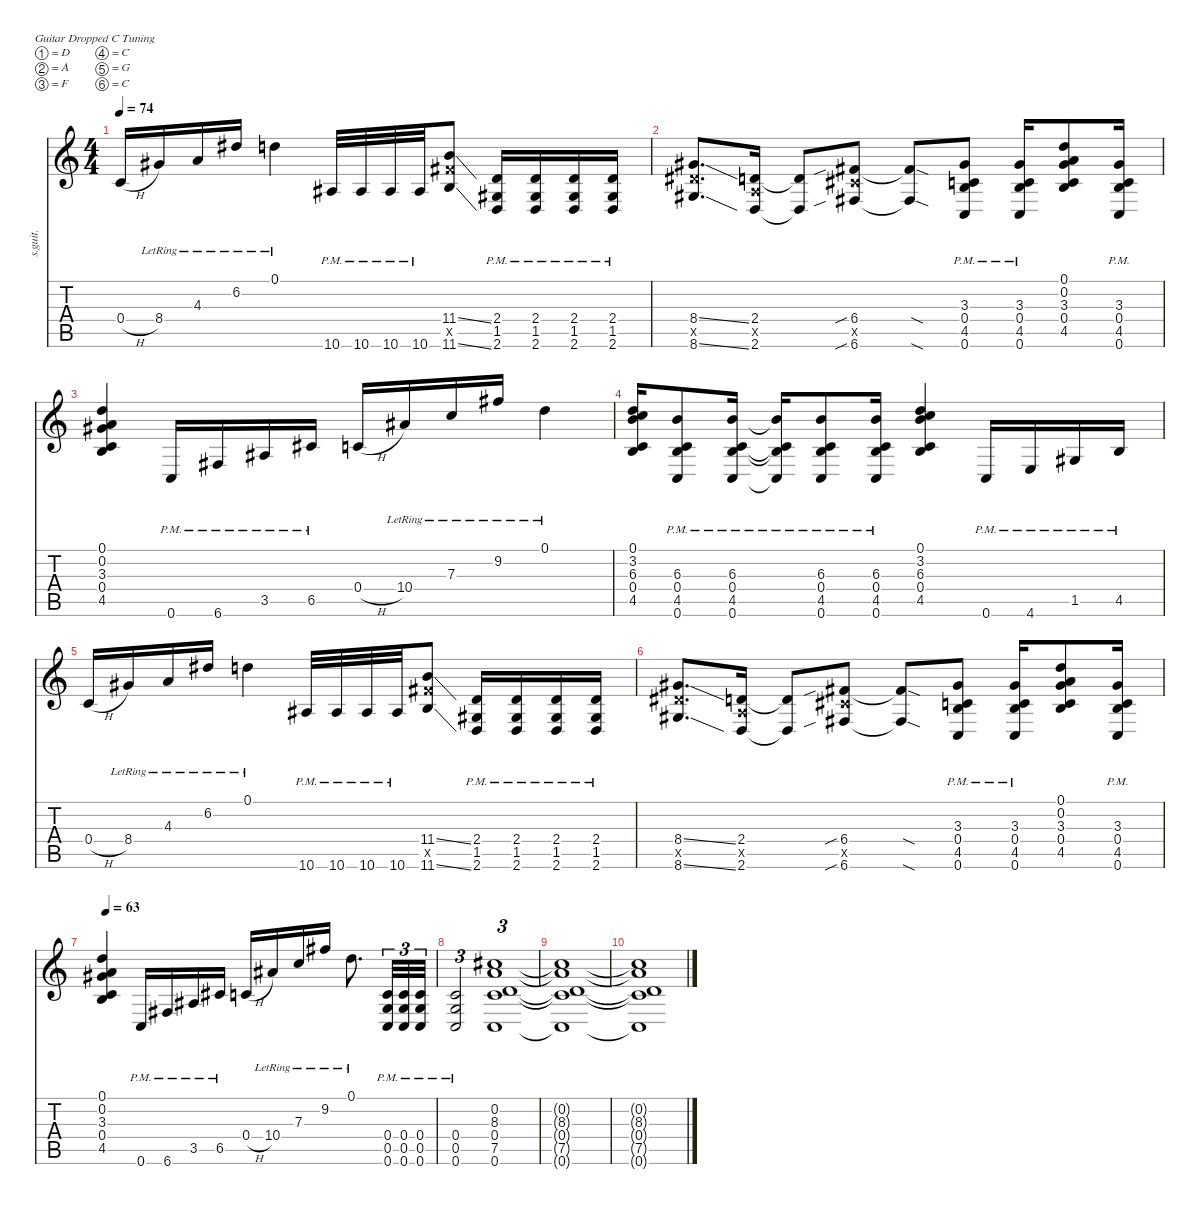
\defaultSystemsLayout 4
\hideDynamics
\bracketExtendMode nobrackets
\track ("Rhythm 2" "s.guit.") {instrument distortionguitar}
\staff {score tabs}
\tuning (D4 A3 F3 C3 G2 C2)
\ts (4 4)
\tempo 74
\clef g2
\ks c
0.4{h}.16{lyrics (0 "") lyrics (1 "") lyrics (2 "") lyrics (3 "") lyrics (4 "") dy mf} 8.4{lr acc #}.16{lyrics (0 "") lyrics (1 "") lyrics (2 "") lyrics (3 "") lyrics (4 "")} 4.3{lr}.16{lyrics (0 "") lyrics (1 "") lyrics (2 "") lyrics (3 "") lyrics (4 "")} 6.2{lr acc #}.16{lyrics (0 "") lyrics (1 "") lyrics (2 "") lyrics (3 "") lyrics (4 "")} 0.1{lr}.4{lyrics (0 "") lyrics (1 "") lyrics (2 "") lyrics (3 "") lyrics (4 "")} 10.6{pm acc #}.32{lyrics (0 "") lyrics (1 "") lyrics (2 "") lyrics (3 "") lyrics (4 "")} 10.6{pm acc #}.32{lyrics (0 "") lyrics (1 "") lyrics (2 "") lyrics (3 "") lyrics (4 "")} 10.6{pm acc #}.32{lyrics (0 "") lyrics (1 "") lyrics (2 "") lyrics (3 "") lyrics (4 "")} 10.6{pm acc #}.32{lyrics (0 "") lyrics (1 "") lyrics (2 "") lyrics (3 "") lyrics (4 "")} (11.4{ss} 11.6{ss} 11.5{x acc #}).8{lyrics (0 "") lyrics (1 "") lyrics (2 "") lyrics (3 "") lyrics (4 "")} (2.4{pm} 1.5{pm acc #} 2.6{pm}).16{lyrics (0 "") lyrics (1 "") lyrics (2 "") lyrics (3 "") lyrics (4 "")} (2.4{pm} 1.5{pm acc #} 2.6{pm}).16{lyrics (0 "") lyrics (1 "") lyrics (2 "") lyrics (3 "") lyrics (4 "")} (2.4{pm} 1.5{pm acc #} 2.6{pm}).16{lyrics (0 "") lyrics (1 "") lyrics (2 "") lyrics (3 "") lyrics (4 "")} (2.4{pm} 1.5{pm acc #} 2.6{pm}).16{lyrics (0 "") lyrics (1 "") lyrics (2 "") lyrics (3 "") lyrics (4 "")} |
(8.4{ss acc #} 8.6{ss acc #} 8.5{x acc #}).8{d lyrics (0 "") lyrics (1 "") lyrics (2 "") lyrics (3 "") lyrics (4 "")} (2.4 2.6 2.5{x}).16{lyrics (0 "") lyrics (1 "") lyrics (2 "") lyrics (3 "") lyrics (4 "")} (2.4{t} 2.6{t}).8{lyrics (0 "") lyrics (1 "") lyrics (2 "") lyrics (3 "") lyrics (4 "")} (6.4{sib acc #} 6.6{sib acc #} 6.5{x acc #}).8{lyrics (0 "") lyrics (1 "") lyrics (2 "") lyrics (3 "") lyrics (4 "")} (6.4{sod t acc #} 6.6{sod t acc #}).8{lyrics (0 "") lyrics (1 "") lyrics (2 "") lyrics (3 "") lyrics (4 "")} (0.4{pm} 4.5{pm} 0.6{pm} 3.3{pm acc #}).8{lyrics (0 "") lyrics (1 "") lyrics (2 "") lyrics (3 "") lyrics (4 "")} (0.4{pm} 4.5{pm} 0.6{pm} 3.3{pm acc #}).16{lyrics (0 "") lyrics (1 "") lyrics (2 "") lyrics (3 "") lyrics (4 "")} (3.3{acc #} 0.4 4.5 0.2 0.1).8{lyrics (0 "") lyrics (1 "") lyrics (2 "") lyrics (3 "") lyrics (4 "")} (0.4{pm} 4.5{pm} 0.6{pm} 3.3{pm acc #}).16{lyrics (0 "") lyrics (1 "") lyrics (2 "") lyrics (3 "") lyrics (4 "")} |
(3.3{acc #} 0.4 4.5 0.2 0.1).4{lyrics (0 "") lyrics (1 "") lyrics (2 "") lyrics (3 "") lyrics (4 "")} 0.6{pm}.16{lyrics (0 "") lyrics (1 "") lyrics (2 "") lyrics (3 "") lyrics (4 "")} 6.6{pm acc #}.16{lyrics (0 "") lyrics (1 "") lyrics (2 "") lyrics (3 "") lyrics (4 "")} 3.5{pm acc #}.16{lyrics (0 "") lyrics (1 "") lyrics (2 "") lyrics (3 "") lyrics (4 "")} 6.5{pm acc #}.16{lyrics (0 "") lyrics (1 "") lyrics (2 "") lyrics (3 "") lyrics (4 "")} 0.4{h}.16{lyrics (0 "") lyrics (1 "") lyrics (2 "") lyrics (3 "") lyrics (4 "")} 10.4{lr acc #}.16{lyrics (0 "") lyrics (1 "") lyrics (2 "") lyrics (3 "") lyrics (4 "")} 7.3{lr}.16{lyrics (0 "") lyrics (1 "") lyrics (2 "") lyrics (3 "") lyrics (4 "")} 9.2{lr acc #}.16{lyrics (0 "") lyrics (1 "") lyrics (2 "") lyrics (3 "") lyrics (4 "")} 0.1{lr}.4{lyrics (0 "") lyrics (1 "") lyrics (2 "") lyrics (3 "") lyrics (4 "")} |
(0.1 3.2 6.3 0.4 4.5).16{lyrics (0 "") lyrics (1 "") lyrics (2 "") lyrics (3 "") lyrics (4 "")} (0.4{pm} 4.5{pm} 0.6{pm} 6.3{pm}).8{lyrics (0 "") lyrics (1 "") lyrics (2 "") lyrics (3 "") lyrics (4 "")} (0.4{pm} 4.5{pm} 0.6{pm} 6.3{pm}).16{lyrics (0 "") lyrics (1 "") lyrics (2 "") lyrics (3 "") lyrics (4 "")} (0.4{pm t} 4.5{pm t} 0.6{pm t} 6.3{pm t}).16{lyrics (0 "") lyrics (1 "") lyrics (2 "") lyrics (3 "") lyrics (4 "")} (0.4{pm} 4.5{pm} 0.6{pm} 6.3{pm}).8{lyrics (0 "") lyrics (1 "") lyrics (2 "") lyrics (3 "") lyrics (4 "")} (0.4{pm} 4.5{pm} 0.6{pm} 6.3{pm}).16{lyrics (0 "") lyrics (1 "") lyrics (2 "") lyrics (3 "") lyrics (4 "")} (0.1 3.2 6.3 0.4 4.5).4{lyrics (0 "") lyrics (1 "") lyrics (2 "") lyrics (3 "") lyrics (4 "")} 0.6{pm}.16{lyrics (0 "") lyrics (1 "") lyrics (2 "") lyrics (3 "") lyrics (4 "")} 4.6{pm}.16{lyrics (0 "") lyrics (1 "") lyrics (2 "") lyrics (3 "") lyrics (4 "")} 1.5{pm acc #}.16{lyrics (0 "") lyrics (1 "") lyrics (2 "") lyrics (3 "") lyrics (4 "")} 4.5{pm}.16{lyrics (0 "") lyrics (1 "") lyrics (2 "") lyrics (3 "") lyrics (4 "")} |
0.4{h}.16{lyrics (0 "") lyrics (1 "") lyrics (2 "") lyrics (3 "") lyrics (4 "")} 8.4{lr acc #}.16{lyrics (0 "") lyrics (1 "") lyrics (2 "") lyrics (3 "") lyrics (4 "")} 4.3{lr}.16{lyrics (0 "") lyrics (1 "") lyrics (2 "") lyrics (3 "") lyrics (4 "")} 6.2{lr acc #}.16{lyrics (0 "") lyrics (1 "") lyrics (2 "") lyrics (3 "") lyrics (4 "")} 0.1{lr}.4{lyrics (0 "") lyrics (1 "") lyrics (2 "") lyrics (3 "") lyrics (4 "")} 10.6{pm acc #}.32{lyrics (0 "") lyrics (1 "") lyrics (2 "") lyrics (3 "") lyrics (4 "")} 10.6{pm acc #}.32{lyrics (0 "") lyrics (1 "") lyrics (2 "") lyrics (3 "") lyrics (4 "")} 10.6{pm acc #}.32{lyrics (0 "") lyrics (1 "") lyrics (2 "") lyrics (3 "") lyrics (4 "")} 10.6{pm acc #}.32{lyrics (0 "") lyrics (1 "") lyrics (2 "") lyrics (3 "") lyrics (4 "")} (11.4{ss} 11.6{ss} 11.5{x acc #}).8{lyrics (0 "") lyrics (1 "") lyrics (2 "") lyrics (3 "") lyrics (4 "")} (2.4{pm} 1.5{pm acc #} 2.6{pm}).16{lyrics (0 "") lyrics (1 "") lyrics (2 "") lyrics (3 "") lyrics (4 "")} (2.4{pm} 1.5{pm acc #} 2.6{pm}).16{lyrics (0 "") lyrics (1 "") lyrics (2 "") lyrics (3 "") lyrics (4 "")} (2.4{pm} 1.5{pm acc #} 2.6{pm}).16{lyrics (0 "") lyrics (1 "") lyrics (2 "") lyrics (3 "") lyrics (4 "")} (2.4{pm} 1.5{pm acc #} 2.6{pm}).16{lyrics (0 "") lyrics (1 "") lyrics (2 "") lyrics (3 "") lyrics (4 "")} |
(8.4{ss acc #} 8.6{ss acc #} 8.5{x acc #}).8{d lyrics (0 "") lyrics (1 "") lyrics (2 "") lyrics (3 "") lyrics (4 "")} (2.4 2.6 2.5{x}).16{lyrics (0 "") lyrics (1 "") lyrics (2 "") lyrics (3 "") lyrics (4 "")} (2.4{t} 2.6{t}).8{lyrics (0 "") lyrics (1 "") lyrics (2 "") lyrics (3 "") lyrics (4 "")} (6.4{sib acc #} 6.6{sib acc #} 6.5{x acc #}).8{lyrics (0 "") lyrics (1 "") lyrics (2 "") lyrics (3 "") lyrics (4 "")} (6.4{sod t acc #} 6.6{sod t acc #}).8{lyrics (0 "") lyrics (1 "") lyrics (2 "") lyrics (3 "") lyrics (4 "")} (0.4{pm} 4.5{pm} 0.6{pm} 3.3{pm acc #}).8{lyrics (0 "") lyrics (1 "") lyrics (2 "") lyrics (3 "") lyrics (4 "")} (0.4{pm} 4.5{pm} 0.6{pm} 3.3{pm acc #}).16{lyrics (0 "") lyrics (1 "") lyrics (2 "") lyrics (3 "") lyrics (4 "")} (3.3{acc #} 0.4 4.5 0.2 0.1).8{lyrics (0 "") lyrics (1 "") lyrics (2 "") lyrics (3 "") lyrics (4 "")} (0.4{pm} 4.5{pm} 0.6{pm} 3.3{pm acc #}).16{lyrics (0 "") lyrics (1 "") lyrics (2 "") lyrics (3 "") lyrics (4 "")} |
\tempo 63
(3.3{acc #} 0.4 4.5 0.2 0.1).4{lyrics (0 "") lyrics (1 "") lyrics (2 "") lyrics (3 "") lyrics (4 "")} 0.6{pm}.16{lyrics (0 "") lyrics (1 "") lyrics (2 "") lyrics (3 "") lyrics (4 "")} 6.6{pm acc #}.16{lyrics (0 "") lyrics (1 "") lyrics (2 "") lyrics (3 "") lyrics (4 "")} 3.5{pm acc #}.16{lyrics (0 "") lyrics (1 "") lyrics (2 "") lyrics (3 "") lyrics (4 "")} 6.5{pm acc #}.16{lyrics (0 "") lyrics (1 "") lyrics (2 "") lyrics (3 "") lyrics (4 "")} 0.4{h}.16{lyrics (0 "") lyrics (1 "") lyrics (2 "") lyrics (3 "") lyrics (4 "")} 10.4{lr acc #}.16{lyrics (0 "") lyrics (1 "") lyrics (2 "") lyrics (3 "") lyrics (4 "")} 7.3{lr}.16{lyrics (0 "") lyrics (1 "") lyrics (2 "") lyrics (3 "") lyrics (4 "")} 9.2{lr acc #}.16{lyrics (0 "") lyrics (1 "") lyrics (2 "") lyrics (3 "") lyrics (4 "")} 0.1{lr}.8{d lyrics (0 "") lyrics (1 "") lyrics (2 "") lyrics (3 "") lyrics (4 "")} (0.4{pm} 0.5{pm} 0.6{pm}).32{tu (3 2) lyrics (0 "") lyrics (1 "") lyrics (2 "") lyrics (3 "") lyrics (4 "")} (0.4{pm} 0.5{pm} 0.6{pm}).32{tu (3 2) lyrics (0 "") lyrics (1 "") lyrics (2 "") lyrics (3 "") lyrics (4 "")} (0.4{pm} 0.5{pm} 0.6{pm}).32{tu (3 2) lyrics (0 "") lyrics (1 "") lyrics (2 "") lyrics (3 "") lyrics (4 "")} |
(0.4{pm} 0.5{pm} 0.6{pm}).2{tu (3 2) lyrics (0 "") lyrics (1 "") lyrics (2 "") lyrics (3 "") lyrics (4 "")} (0.6 7.5 0.4 8.3{acc #} 0.2).1{tu (3 2) lyrics (0 "") lyrics (1 "") lyrics (2 "") lyrics (3 "") lyrics (4 "")} |
(0.2{t} 8.3{t acc #} 0.4{t} 7.5{t} 0.6{t}).1{lyrics (0 "") lyrics (1 "") lyrics (2 "") lyrics (3 "") lyrics (4 "")} |
(0.2{t} 8.3{t acc #} 0.4{t} 7.5{t} 0.6{t}).1{lyrics (0 "") lyrics (1 "") lyrics (2 "") lyrics (3 "") lyrics (4 "")}
